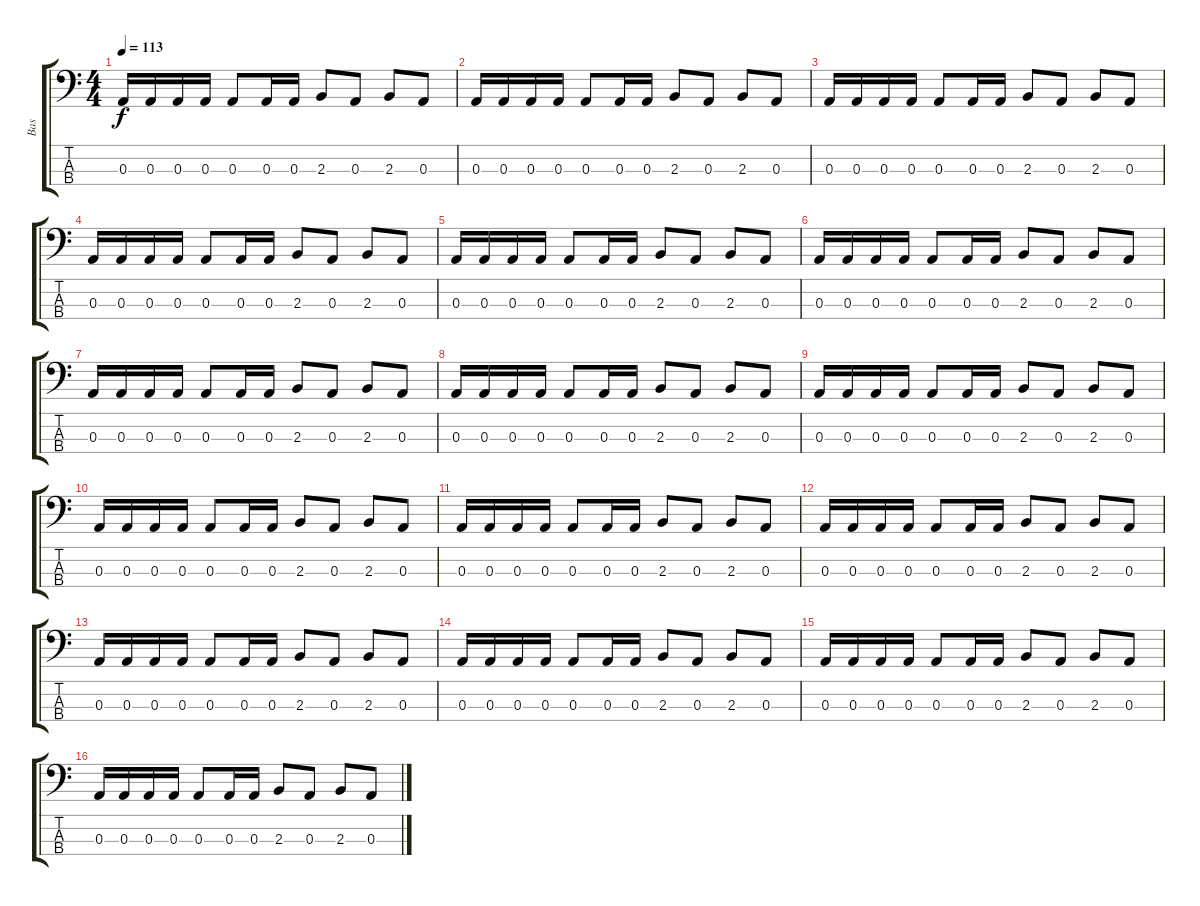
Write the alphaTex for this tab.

\track ("Bas" "Bas") {instrument electricbassfinger}
\staff {score tabs}
\tuning (G2 D2 A1 E1) {hide}
\ts (4 4)
\tempo 113
\clef f4
\ks c
0.3.16{dy f} 0.3.16 0.3.16 0.3.16 0.3.8 0.3.16 0.3.16 2.3.8 0.3.8 2.3.8 0.3.8 |
0.3.16 0.3.16 0.3.16 0.3.16 0.3.8 0.3.16 0.3.16 2.3.8 0.3.8 2.3.8 0.3.8 |
0.3.16 0.3.16 0.3.16 0.3.16 0.3.8 0.3.16 0.3.16 2.3.8 0.3.8 2.3.8 0.3.8 |
0.3.16 0.3.16 0.3.16 0.3.16 0.3.8 0.3.16 0.3.16 2.3.8 0.3.8 2.3.8 0.3.8 |
0.3.16 0.3.16 0.3.16 0.3.16 0.3.8 0.3.16 0.3.16 2.3.8 0.3.8 2.3.8 0.3.8 |
0.3.16 0.3.16 0.3.16 0.3.16 0.3.8 0.3.16 0.3.16 2.3.8 0.3.8 2.3.8 0.3.8 |
0.3.16 0.3.16 0.3.16 0.3.16 0.3.8 0.3.16 0.3.16 2.3.8 0.3.8 2.3.8 0.3.8 |
0.3.16 0.3.16 0.3.16 0.3.16 0.3.8 0.3.16 0.3.16 2.3.8 0.3.8 2.3.8 0.3.8 |
0.3.16 0.3.16 0.3.16 0.3.16 0.3.8 0.3.16 0.3.16 2.3.8 0.3.8 2.3.8 0.3.8 |
0.3.16 0.3.16 0.3.16 0.3.16 0.3.8 0.3.16 0.3.16 2.3.8 0.3.8 2.3.8 0.3.8 |
0.3.16 0.3.16 0.3.16 0.3.16 0.3.8 0.3.16 0.3.16 2.3.8 0.3.8 2.3.8 0.3.8 |
0.3.16 0.3.16 0.3.16 0.3.16 0.3.8 0.3.16 0.3.16 2.3.8 0.3.8 2.3.8 0.3.8 |
0.3.16 0.3.16 0.3.16 0.3.16 0.3.8 0.3.16 0.3.16 2.3.8 0.3.8 2.3.8 0.3.8 |
0.3.16 0.3.16 0.3.16 0.3.16 0.3.8 0.3.16 0.3.16 2.3.8 0.3.8 2.3.8 0.3.8 |
0.3.16 0.3.16 0.3.16 0.3.16 0.3.8 0.3.16 0.3.16 2.3.8 0.3.8 2.3.8 0.3.8 |
0.3.16 0.3.16 0.3.16 0.3.16 0.3.8 0.3.16 0.3.16 2.3.8 0.3.8 2.3.8 0.3.8
